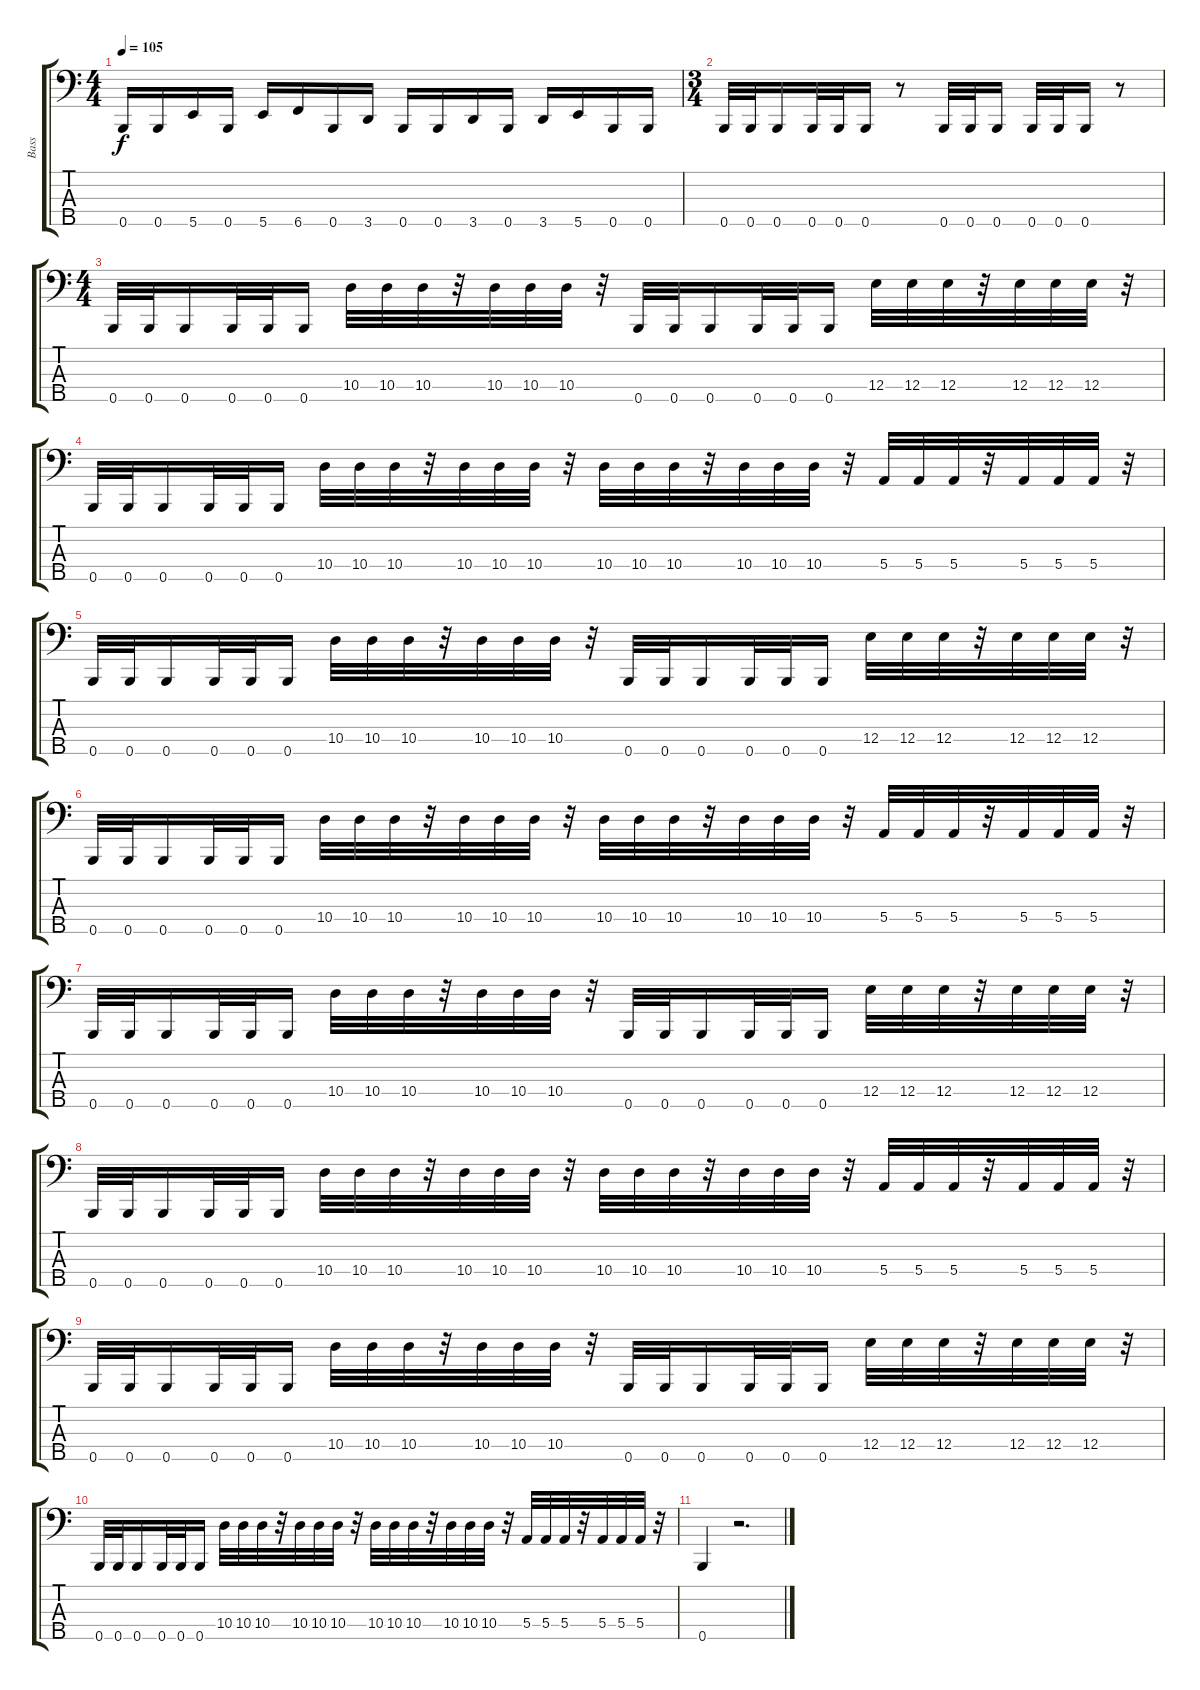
\track ("Bass" "Bass") {instrument electricbasspick}
\staff {score tabs}
\tuning (G2 D2 A1 E1 B0) {hide}
\ts (4 4)
\tempo 105
\clef f4
\ks c
0.5.16{dy f} 0.5.16 5.5.16 0.5.16 5.5.16 6.5.16 0.5.16 3.5.16 0.5.16 0.5.16 3.5.16 0.5.16 3.5.16 5.5.16 0.5.16 0.5.16 |
\ts (3 4)
0.5.32 0.5.32 0.5.16 0.5.32 0.5.32 0.5.16 r.8 0.5.32 0.5.32 0.5.16 0.5.32 0.5.32 0.5.16 r.8 |
\ts (4 4)
\section ("" "")
0.5.32 0.5.32 0.5.16 0.5.32 0.5.32 0.5.16 10.4.32 10.4.32 10.4.32 r.32 10.4.32 10.4.32 10.4.32 r.32 0.5.32 0.5.32 0.5.16 0.5.32 0.5.32 0.5.16 12.4.32 12.4.32 12.4.32 r.32 12.4.32 12.4.32 12.4.32 r.32 |
0.5.32 0.5.32 0.5.16 0.5.32 0.5.32 0.5.16 10.4.32 10.4.32 10.4.32 r.32 10.4.32 10.4.32 10.4.32 r.32 10.4.32 10.4.32 10.4.32 r.32 10.4.32 10.4.32 10.4.32 r.32 5.4.32 5.4.32 5.4.32 r.32 5.4.32 5.4.32 5.4.32 r.32 |
0.5.32 0.5.32 0.5.16 0.5.32 0.5.32 0.5.16 10.4.32 10.4.32 10.4.32 r.32 10.4.32 10.4.32 10.4.32 r.32 0.5.32 0.5.32 0.5.16 0.5.32 0.5.32 0.5.16 12.4.32 12.4.32 12.4.32 r.32 12.4.32 12.4.32 12.4.32 r.32 |
0.5.32 0.5.32 0.5.16 0.5.32 0.5.32 0.5.16 10.4.32 10.4.32 10.4.32 r.32 10.4.32 10.4.32 10.4.32 r.32 10.4.32 10.4.32 10.4.32 r.32 10.4.32 10.4.32 10.4.32 r.32 5.4.32 5.4.32 5.4.32 r.32 5.4.32 5.4.32 5.4.32 r.32 |
0.5.32 0.5.32 0.5.16 0.5.32 0.5.32 0.5.16 10.4.32 10.4.32 10.4.32 r.32 10.4.32 10.4.32 10.4.32 r.32 0.5.32 0.5.32 0.5.16 0.5.32 0.5.32 0.5.16 12.4.32 12.4.32 12.4.32 r.32 12.4.32 12.4.32 12.4.32 r.32 |
0.5.32 0.5.32 0.5.16 0.5.32 0.5.32 0.5.16 10.4.32 10.4.32 10.4.32 r.32 10.4.32 10.4.32 10.4.32 r.32 10.4.32 10.4.32 10.4.32 r.32 10.4.32 10.4.32 10.4.32 r.32 5.4.32 5.4.32 5.4.32 r.32 5.4.32 5.4.32 5.4.32 r.32 |
0.5.32 0.5.32 0.5.16 0.5.32 0.5.32 0.5.16 10.4.32 10.4.32 10.4.32 r.32 10.4.32 10.4.32 10.4.32 r.32 0.5.32 0.5.32 0.5.16 0.5.32 0.5.32 0.5.16 12.4.32 12.4.32 12.4.32 r.32 12.4.32 12.4.32 12.4.32 r.32 |
0.5.32 0.5.32 0.5.16 0.5.32 0.5.32 0.5.16 10.4.32 10.4.32 10.4.32 r.32 10.4.32 10.4.32 10.4.32 r.32 10.4.32 10.4.32 10.4.32 r.32 10.4.32 10.4.32 10.4.32 r.32 5.4.32 5.4.32 5.4.32 r.32 5.4.32 5.4.32 5.4.32 r.32 |
0.5.4 r.2{d}
